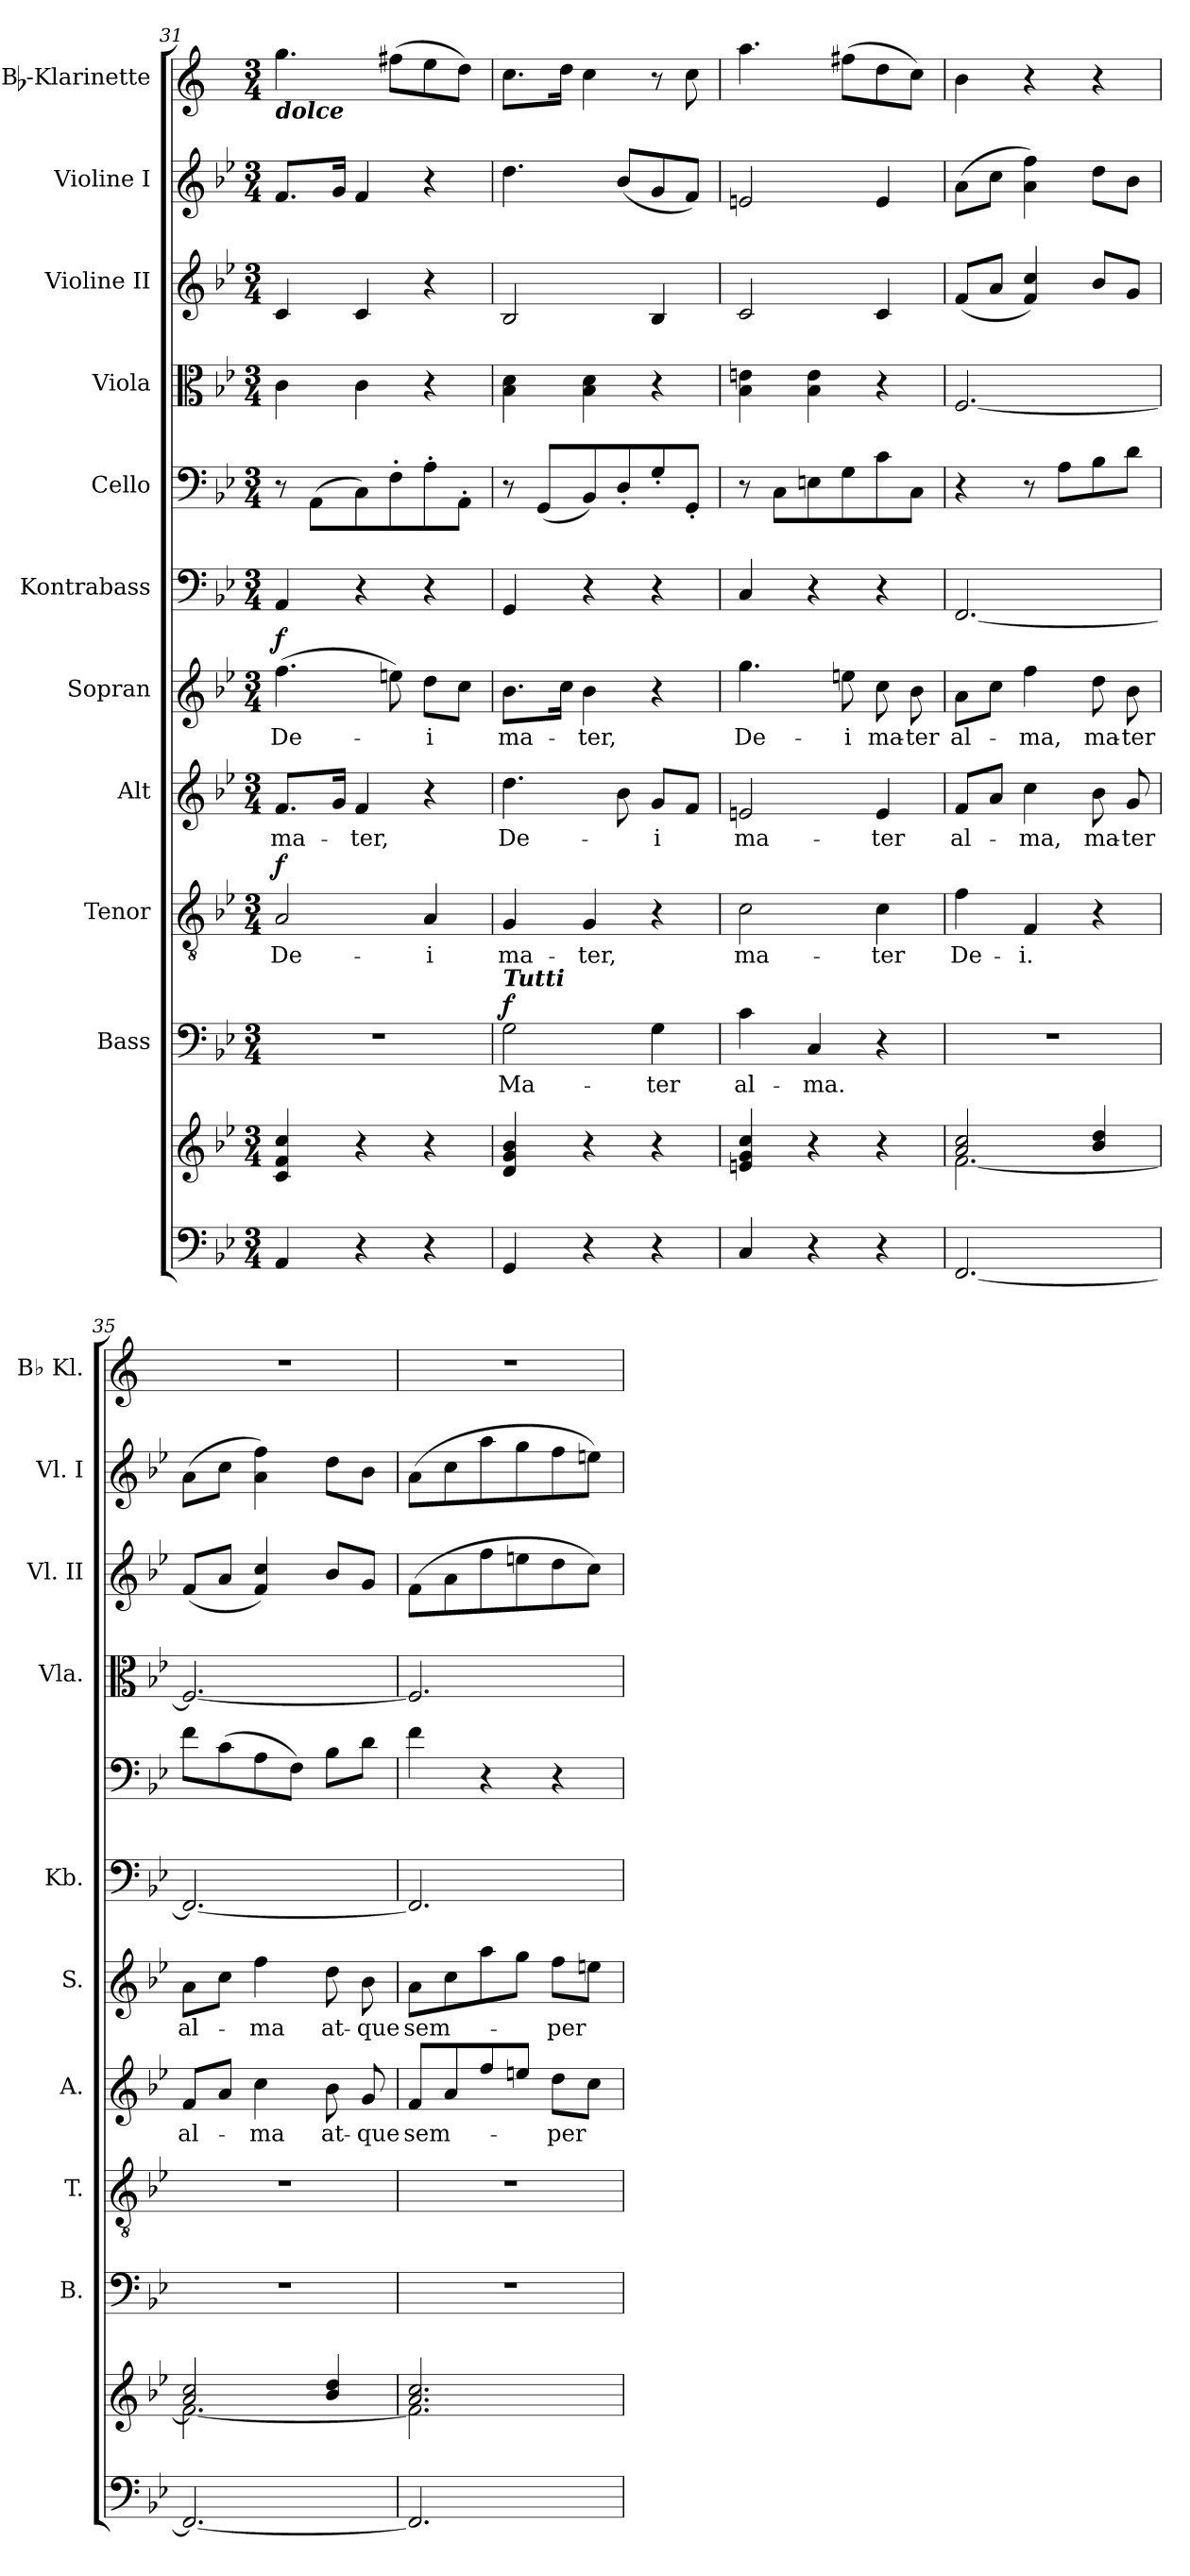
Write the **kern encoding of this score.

**kern	**kern	**kern	**text	**dynam	**kern	**text	**dynam	**kern	**text	**kern	**text	**dynam	**kern	**kern	**kern	**kern	**kern	**kern
*part11	*part11	*part10	*part10	*part10	*part9	*part9	*part9	*part8	*part8	*part7	*part7	*part7	*part6	*part5	*part4	*part3	*part2	*part1
*staff12	*staff11	*staff10	*staff10	*staff10	*staff9	*staff9	*staff9	*staff8	*staff8	*staff7	*staff7	*staff7	*staff6	*staff5	*staff4	*staff3	*staff2	*staff1
*	*	*I"Bass	*	*	*I"Tenor	*	*	*I"Alt	*	*I"Sopran	*	*	*I"Kontrabass	*I"Cello	*I"Viola	*I"Violine II	*I"Violine I	*I"Bb-Klarinette
*	*	*I'B.	*	*	*I'T.	*	*	*I'A.	*	*I'S.	*	*	*I'Kb.	*	*I'Vla.	*I'Vl. II	*I'Vl. I	*I'Bb Kl.
*clefF4	*clefG2	*clefF4	*	*	*clefGv2	*	*	*clefG2	*	*clefG2	*	*	*clefF4	*clefF4	*clefC3	*clefG2	*clefG2	*clefG2
*	*	*	*	*	*	*	*	*	*	*	*	*	*ITrd7c12	*	*	*	*	*ITrd1c2
*k[b-e-]	*k[b-e-]	*k[b-e-]	*	*	*k[b-e-]	*	*	*k[b-e-]	*	*k[b-e-]	*	*	*k[b-e-]	*k[b-e-]	*k[b-e-]	*k[b-e-]	*k[b-e-]	*k[b-e-]
*B-:	*B-:	*B-:	*	*	*B-:	*	*	*B-:	*	*B-:	*	*	*B-:	*B-:	*B-:	*B-:	*B-:	*B-:
*M3/4	*M3/4	*M3/4	*	*	*M3/4	*	*	*M3/4	*	*M3/4	*	*	*M3/4	*M3/4	*M3/4	*M3/4	*M3/4	*M3/4
=31	=31	=31	=31	=31	=31	=31	=31	=31	=31	=31	=31	=31	=31	=31	=31	=31	=31	=31
!	!	!	!	!	!	!	!	!	!	!	!	!	!	!	!	!	!	!LO:TX:b:Bi:t=dolce
!	!	!	!	!	!	!LO:LY:b	!LO:DY:a	!	!LO:LY:b	!	!LO:LY:b	!LO:DY:a	!	!	!	!	!	!
4AA/	4c/ 4f/ 4cc/	2.r	.	.	2A/	De-	f	8.f/L	ma-	(>4.ff\	De-	f	4AAA/	8r	4c\	4c/	8.f/L	4.ff\
.	.	.	.	.	.	.	.	.	.	.	.	.	.	(>8AA\L	.	.	.	.
.	.	.	.	.	.	.	.	16g/Jk	.	.	.	.	.	.	.	.	16g/Jk	.
!	!	!	!	!	!	!	!	!	!LO:LY:b	!	!	!	!	!	!	!	!	!
4r	4r	.	.	.	.	.	.	4f/	-ter,	.	.	.	4r	8C\)	4c\	4c/	4f/	.
.	.	.	.	.	.	.	.	.	.	8een\)	.	.	.	8F'>\	.	.	.	(>8een\L
!	!	!	!	!	!	!LO:LY:b	!	!	!	!	!LO:LY:b	!	!	!	!	!	!	!
4r	4r	.	.	.	4A/	-i	.	4r	.	8dd\L	-i	.	4r	8A'>\	4r	4r	4r	8dd\
.	.	.	.	.	.	.	.	.	.	8cc\J	.	.	.	8AA'>\J	.	.	.	8cc\J)
=32	=32	=32	=32	=32	=32	=32	=32	=32	=32	=32	=32	=32	=32	=32	=32	=32	=32	=32
!	!	!LO:TX:a:Bi:t=Tutti	!	!	!	!	!	!	!	!	!	!	!	!	!	!	!	!
!	!	!	!LO:LY:b	!LO:DY:a	!	!LO:LY:b	!	!	!LO:LY:b	!	!LO:LY:b	!	!	!	!	!	!	!
4GG/	4d/ 4g/ 4b-/	2G\	Ma-	f	4G/	ma-	.	4.dd\	De-	8.b-\L	ma-	.	4GGG/	8r	4B-\ 4d\	2B-/	4.dd\	8.b-\L
.	.	.	.	.	.	.	.	.	.	.	.	.	.	(<8GG/L	.	.	.	.
.	.	.	.	.	.	.	.	.	.	16cc\Jk	.	.	.	.	.	.	.	16cc\Jk
!	!	!	!	!	!	!LO:LY:b	!	!	!	!	!LO:LY:b	!	!	!	!	!	!	!
4r	4r	.	.	.	4G/	-ter,	.	.	.	4b-\	-ter,	.	4r	8BB-/)	4B-\ 4d\	.	.	4b-\
.	.	.	.	.	.	.	.	8b-\	.	.	.	.	.	8D'</	.	.	(<8b-/L	.
!	!	!	!LO:LY:b	!	!	!	!	!	!LO:LY:b	!	!	!	!	!	!	!	!	!
4r	4r	4G\	-ter	.	4r	.	.	8g/L	-i	4r	.	.	4r	8G'</	4r	4B-/	8g/	8r
.	.	.	.	.	.	.	.	8f/J	.	.	.	.	.	8GG'</J	.	.	8f/J)	8b-\
=33	=33	=33	=33	=33	=33	=33	=33	=33	=33	=33	=33	=33	=33	=33	=33	=33	=33	=33
!	!	!	!LO:LY:b	!	!	!LO:LY:b	!	!	!LO:LY:b	!	!LO:LY:b	!	!	!	!	!	!	!
4C/	4en/ 4g/ 4cc/	4c\	al-	.	2c\	ma-	.	2en/	ma-	4.gg\	De-	.	4CC/	8r	4B-\ 4en\	2c/	2en/	4.gg\
.	.	.	.	.	.	.	.	.	.	.	.	.	.	8C\L	.	.	.	.
!	!	!	!LO:LY:b	!	!	!	!	!	!	!	!	!	!	!	!	!	!	!
4r	4r	4C/	-ma.	.	.	.	.	.	.	.	.	.	4r	8En\	4B-\ 4e\	.	.	.
!	!	!	!	!	!	!	!	!	!	!	!LO:LY:b	!	!	!	!	!	!	!
.	.	.	.	.	.	.	.	.	.	8een\	-i	.	.	8G\	.	.	.	(>8een\L
!	!	!	!	!	!	!LO:LY:b	!	!	!LO:LY:b	!	!LO:LY:b	!	!	!	!	!	!	!
4r	4r	4r	.	.	4c\	-ter	.	4e/	-ter	8cc\	ma-	.	4r	8c\	4r	4c/	4e/	8cc\
!	!	!	!	!	!	!	!	!	!	!	!LO:LY:b	!	!	!	!	!	!	!
.	.	.	.	.	.	.	.	.	.	8b-\	-ter	.	.	8C\J	.	.	.	8b-\J)
!!LO:PB:g=z
=34	=34	=34	=34	=34	=34	=34	=34	=34	=34	=34	=34	=34	=34	=34	=34	=34	=34	=34
*	*^	*	*	*	*	*	*	*	*	*	*	*	*	*	*	*	*	*
!	!	!	!	!	!	!	!LO:LY:b	!	!	!LO:LY:b	!	!LO:LY:b	!	!	!	!	!	!	!
[2.FF/	2a/ 2cc/	[<2.f\	2.r	.	.	4f\	De-	.	8f/L	al-	8a\L	al-	.	[2.FFF/	4r	[2.F/	(<8f/L	(>8a\L	4a\
.	.	.	.	.	.	.	.	.	8a/J	.	8cc\J	.	.	.	.	.	8a/J	8cc\J	.
!	!	!	!	!	!	!	!LO:LY:b	!	!	!LO:LY:b	!	!LO:LY:b	!	!	!	!	!	!	!
.	.	.	.	.	.	4F/	-i.	.	4cc\	-ma,	4ff\	-ma,	.	.	8r	.	4f/ 4cc/)	4a\ 4ff\)	4r
.	.	.	.	.	.	.	.	.	.	.	.	.	.	.	8A\L	.	.	.	.
!	!	!	!	!	!	!	!	!	!	!LO:LY:b	!	!LO:LY:b	!	!	!	!	!	!	!
.	4b-/ 4dd/	.	.	.	.	4r	.	.	8b-\	ma-	8dd\	ma-	.	.	8B-\	.	8b-/L	8dd\L	4r
!	!	!	!	!	!	!	!	!	!	!LO:LY:b	!	!LO:LY:b	!	!	!	!	!	!	!
.	.	.	.	.	.	.	.	.	8g/	-ter	8b-\	-ter	.	.	8d\J	.	8g/J	8b-\J	.
=35	=35	=35	=35	=35	=35	=35	=35	=35	=35	=35	=35	=35	=35	=35	=35	=35	=35	=35	=35
!	!	!	!	!	!	!	!	!	!	!LO:LY:b	!	!LO:LY:b	!	!	!	!	!	!	!
2.FF/_	2a/ 2cc/	2.f\_	2.r	.	.	2.r	.	.	8f/L	al-	8a\L	al-	.	2.FFF/_	8f\L	2.F/_	(<8f/L	(>8a\L	2.r
.	.	.	.	.	.	.	.	.	8a/J	.	8cc\J	.	.	.	(>8c\	.	8a/J	8cc\J	.
!	!	!	!	!	!	!	!	!	!	!LO:LY:b	!	!LO:LY:b	!	!	!	!	!	!	!
.	.	.	.	.	.	.	.	.	4cc\	-ma	4ff\	-ma	.	.	8A\	.	4f/ 4cc/)	4a\ 4ff\)	.
.	.	.	.	.	.	.	.	.	.	.	.	.	.	.	8F\J)	.	.	.	.
!	!	!	!	!	!	!	!	!	!	!LO:LY:b	!	!LO:LY:b	!	!	!	!	!	!	!
.	4b-/ 4dd/	.	.	.	.	.	.	.	8b-\	at-	8dd\	at-	.	.	8B-\L	.	8b-/L	8dd\L	.
!	!	!	!	!	!	!	!	!	!	!LO:LY:b	!	!LO:LY:b	!	!	!	!	!	!	!
.	.	.	.	.	.	.	.	.	8g/	-que	8b-\	-que	.	.	8d\J	.	8g/J	8b-\J	.
=36	=36	=36	=36	=36	=36	=36	=36	=36	=36	=36	=36	=36	=36	=36	=36	=36	=36	=36	=36
!	!	!	!	!	!	!	!	!	!	!LO:LY:b	!	!LO:LY:b	!	!	!	!	!	!	!
2.FF/]	2.a/ 2.cc/	2.f\]	2.r	.	.	2.r	.	.	8f/L	sem-	8a\L	sem-	.	2.FFF/]	4f\	2.F/]	(>8f\L	(>8a\L	2.r
.	.	.	.	.	.	.	.	.	8a/	.	8cc\	.	.	.	.	.	8a\	8cc\	.
.	.	.	.	.	.	.	.	.	8ff/	.	8aa\	.	.	.	4r	.	8ff\	8aa\	.
.	.	.	.	.	.	.	.	.	8een/J	.	8gg\J	.	.	.	.	.	8een\	8gg\	.
!	!	!	!	!	!	!	!	!	!	!LO:LY:b	!	!LO:LY:b	!	!	!	!	!	!	!
.	.	.	.	.	.	.	.	.	8dd\L	-per	8ff\L	-per	.	.	4r	.	8dd\	8ff\	.
.	.	.	.	.	.	.	.	.	8cc\J	.	8een\J	.	.	.	.	.	8cc\J)	8een\J)	.
*	*v	*v	*	*	*	*	*	*	*	*	*	*	*	*	*	*	*	*	*
=	=	=	=	=	=	=	=	=	=	=	=	=	=	=	=	=	=	=
*-	*-	*-	*-	*-	*-	*-	*-	*-	*-	*-	*-	*-	*-	*-	*-	*-	*-	*-
